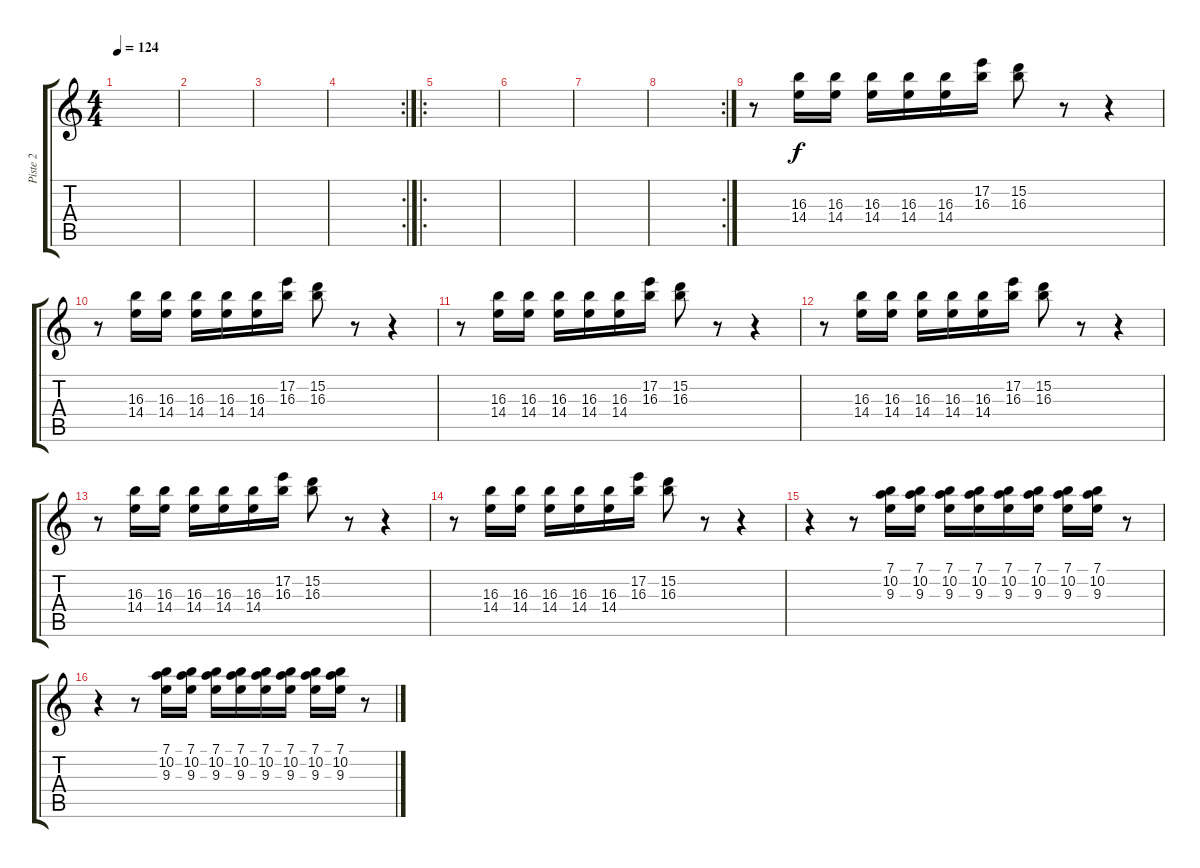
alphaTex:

\track ("Piste 2" "Piste 2") {instrument overdrivenguitar}
\staff {score tabs}
\tuning (E4 B3 G3 D3 A2 E2) {hide}
\ts (4 4)
\tempo 124
\clef g2
\ks c
|
|
|
\rc 2
|
\ro
|
|
|
\rc 2
|
r.8 (16.3 14.4).16 (16.3 14.4).16 (16.3 14.4).16 (16.3 14.4).16 (16.3 14.4).16 (17.2 16.3).16 (15.2 16.3).8 r.8 r.4 |
r.8 (16.3 14.4).16 (16.3 14.4).16 (16.3 14.4).16 (16.3 14.4).16 (16.3 14.4).16 (17.2 16.3).16 (15.2 16.3).8 r.8 r.4 |
r.8 (16.3 14.4).16 (16.3 14.4).16 (16.3 14.4).16 (16.3 14.4).16 (16.3 14.4).16 (17.2 16.3).16 (15.2 16.3).8 r.8 r.4 |
r.8 (16.3 14.4).16 (16.3 14.4).16 (16.3 14.4).16 (16.3 14.4).16 (16.3 14.4).16 (17.2 16.3).16 (15.2 16.3).8 r.8 r.4 |
r.8 (16.3 14.4).16 (16.3 14.4).16 (16.3 14.4).16 (16.3 14.4).16 (16.3 14.4).16 (17.2 16.3).16 (15.2 16.3).8 r.8 r.4 |
r.8 (16.3 14.4).16 (16.3 14.4).16 (16.3 14.4).16 (16.3 14.4).16 (16.3 14.4).16 (17.2 16.3).16 (15.2 16.3).8 r.8 r.4 |
r.4{volume 16} r.8 (7.1 10.2 9.3).16 (7.1 10.2 9.3).16 (7.1 10.2 9.3).16 (7.1 10.2 9.3).16 (7.1 10.2 9.3).16 (7.1 10.2 9.3).16 (7.1 10.2 9.3).16 (7.1 10.2 9.3).16 r.8 |
r.4 r.8 (7.1 10.2 9.3).16 (7.1 10.2 9.3).16 (7.1 10.2 9.3).16 (7.1 10.2 9.3).16 (7.1 10.2 9.3).16 (7.1 10.2 9.3).16 (7.1 10.2 9.3).16 (7.1 10.2 9.3).16 r.8
